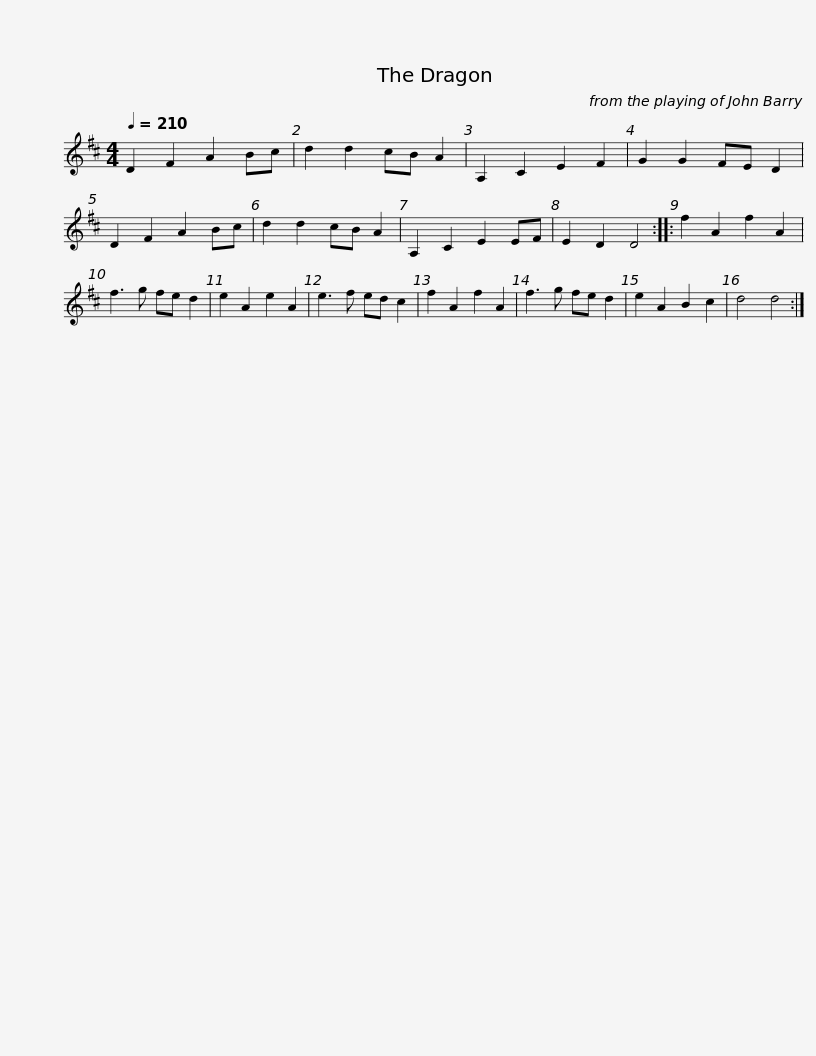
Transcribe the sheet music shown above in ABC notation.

X:1
L:1/8
Q:1/4=210
M:4/4
I:linebreak $
K:D
V:1 treble
V:1
 D2 F2 A2 Bc | d2 d2 cB A2 | A,2 C2 E2 F2 | G2 G2 FE D2 | D2 F2 A2 Bc | %5
 d2 d2 cB A2 | A,2 C2 E2 EF | E2 D2 D4 ::$ f2 A2 f2 A2 | f3 g fe d2 | %10
 e2 A2 e2 A2 | e3 f ed c2 | f2 A2 f2 A2 | f3 g fe d2 | e2 A2 B2 c2 | %15
 d4 d4 :| %16
